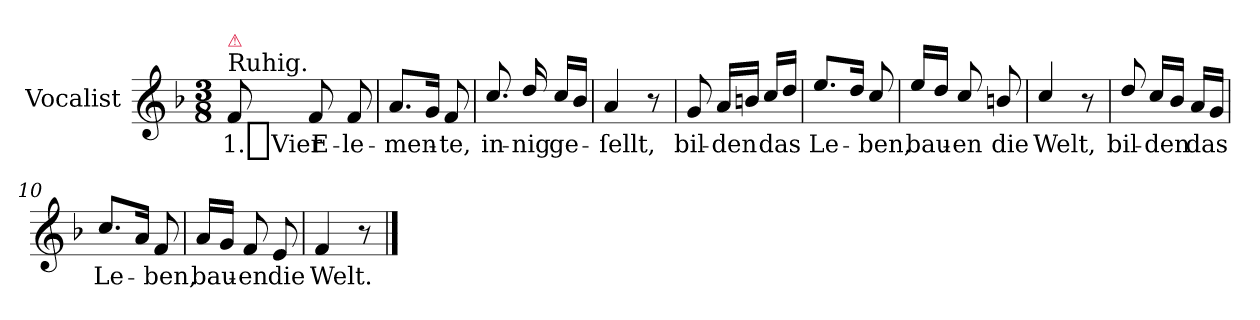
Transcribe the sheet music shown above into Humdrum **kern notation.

**kern	**text
*part1	*part1
*staff1	*staff1
*I"Vocalist	*
*clefG2	*
*k[b-]	*
*F:	*
*M3/8	*
=1	=1
!LO:TX:a:t=Ruhig.	!
!LO:TX:a:color=crimson:t=⚠	!
8f	1._Vier
8f	E-
8f	-le-
=2	=2
8.aL	-men-
16gJk	.
8f	-te,
=3	=3
8.cc/	in-
16dd/	-nig
16cc/LL	ge-
16b-JJ	.
=4	=4
4a	-ſellt,
8r	.
=5	=5
8g	bil-
16a/LL	-den
16bnJJ	.
16cc/LL	das
16ddJJ	.
=6	=6
8.ee/L	Le-
16ddJk	.
8cc/	-ben,
=7	=7
16ee/LL	bau-
16ddJJ	.
8cc/	-en
8bn/	die
=8	=8
4cc/	Welt,
8r	.
=9	=9
8dd/	bil-
16cc/LL	-den
16b-JJ	.
16aLL	das
16gJJ	.
=10	=10
8.cc/L	Le-
16aJk	.
8f	-ben,
=11	=11
16aLL	bau-
16gJJ	.
8f	-en
8e	die
=12	=12
4f	Welt.
8r	.
==	==
*-	*-
